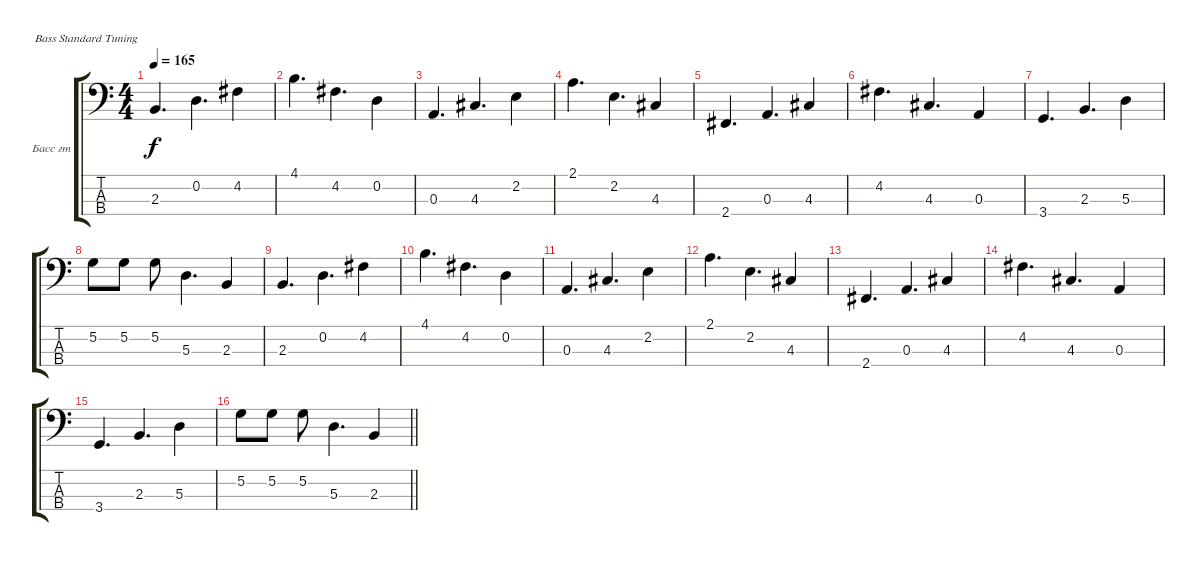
\bracketExtendMode groupsimilarinstruments
\firstSystemTrackNameOrientation horizontal
\otherSystemsTrackNameOrientation horizontal
\track ("Игорь Тихомиров" "Басс гт") {instrument electricbassfinger}
\staff {score tabs}
\tuning (G2 D2 A1 E1)
\ts (4 4)
\tempo 165
\clef f4
\scale
0.333333
\ks c
2.3.4{d dy f} 0.2.4{d} 4.2.4 |
\scale
0.333333 4.1.4{d} 4.2.4{d} 0.2.4 |
\scale
0.333333 0.3.4{d} 4.3.4{d} 2.2.4 |
\scale
0.333333 2.1.4{d} 2.2.4{d} 4.3.4 |
\scale
0.333333 2.4.4{d} 0.3.4{d} 4.3.4 |
\scale
0.333333 4.2.4{d} 4.3.4{d} 0.3.4 |
\scale
0.333333 3.4.4{d} 2.3.4{d} 5.3.4 |
\scale
0.333333 5.2.8 5.2.8 5.2.8 5.3.4{d} 2.3.4 |
\scale
0.333333 2.3.4{d} 0.2.4{d} 4.2.4 |
\scale
0.333333 4.1.4{d} 4.2.4{d} 0.2.4 |
\scale
0.333333 0.3.4{d} 4.3.4{d} 2.2.4 |
\scale
0.333333 2.1.4{d} 2.2.4{d} 4.3.4 |
\scale
0.333333 2.4.4{d} 0.3.4{d} 4.3.4 |
\scale
0.333333 4.2.4{d} 4.3.4{d} 0.3.4 |
\scale
0.333333 3.4.4{d} 2.3.4{d} 5.3.4 |
\scale
0.333333
\barLineRight lightlight
5.2.8 5.2.8 5.2.8 5.3.4{d} 2.3.4
